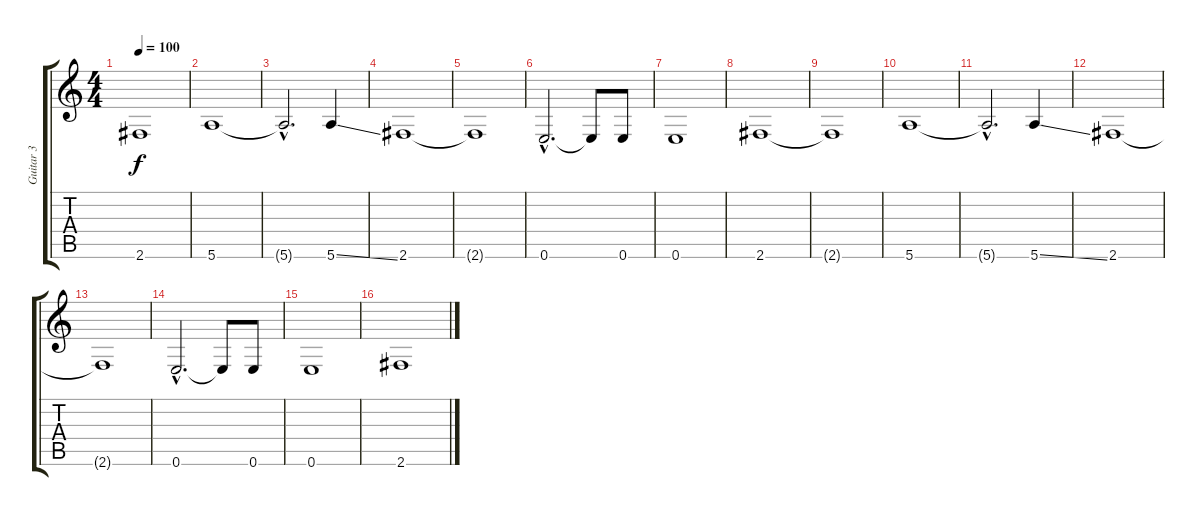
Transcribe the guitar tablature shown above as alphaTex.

\track ("Guitar 3" "Guitar 3") {instrument electricguitarjazz}
\staff {score tabs}
\tuning (E4 B3 G3 D3 A2 E2) {hide}
\ts (4 4)
\tempo 100
\clef g2
\ks c
2.6{t}.1{dy f} |
5.6.1 |
5.6{hac t}.2{d} 5.6{ss}.4 |
2.6.1 |
2.6{t}.1 |
0.6{hac}.2{d} 0.6{t}.8 0.6.8 |
0.6.1 |
2.6.1 |
2.6{t}.1 |
5.6.1 |
5.6{hac t}.2{d} 5.6{ss}.4 |
2.6.1 |
2.6{t}.1 |
0.6{hac}.2{d} 0.6{t}.8 0.6.8 |
0.6.1 |
2.6.1
